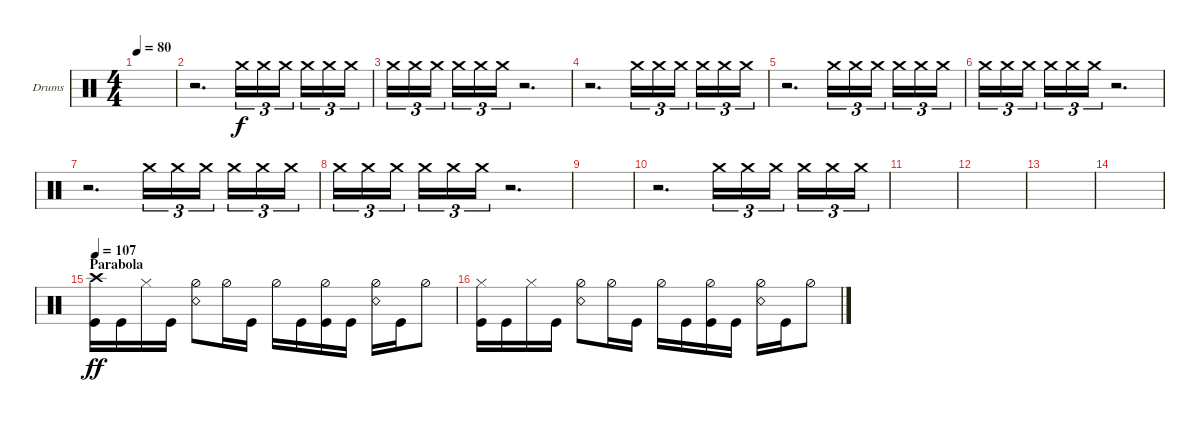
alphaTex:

\defaultSystemsLayout 4
\bracketExtendMode groupsimilarinstruments
\firstSystemTrackNameOrientation horizontal
\otherSystemsTrackNameOrientation horizontal
\track ("Danny Carey - Drums" "Drums") {instrument percussion}
\staff {score}
\articulation defaults
\ts (4 4)
\tempo 80
\clef neutral
\ks c
|
r.2{d} "Crash medium (hit)".16{tu (3 2)} "Crash medium (hit)".16{tu (3 2)} "Crash medium (hit)".16{tu (3 2)} "Crash medium (hit)".16{tu (3 2)} "Crash medium (hit)".16{tu (3 2)} "Crash medium (hit)".16{tu (3 2)} |
"Crash medium (hit)".16{tu (3 2)} "Crash medium (hit)".16{tu (3 2)} "Crash medium (hit)".16{tu (3 2)} "Crash medium (hit)".16{tu (3 2)} "Crash medium (hit)".16{tu (3 2)} "Crash medium (hit)".16{tu (3 2)} r.2{d} |
r.2{d} "Crash medium (hit)".16{tu (3 2)} "Crash medium (hit)".16{tu (3 2)} "Crash medium (hit)".16{tu (3 2)} "Crash medium (hit)".16{tu (3 2)} "Crash medium (hit)".16{tu (3 2)} "Crash medium (hit)".16{tu (3 2)} |
r.2{d} "Crash medium (hit)".16{tu (3 2)} "Crash medium (hit)".16{tu (3 2)} "Crash medium (hit)".16{tu (3 2)} "Crash medium (hit)".16{tu (3 2)} "Crash medium (hit)".16{tu (3 2)} "Crash medium (hit)".16{tu (3 2)} |
"Crash medium (hit)".16{tu (3 2)} "Crash medium (hit)".16{tu (3 2)} "Crash medium (hit)".16{tu (3 2)} "Crash medium (hit)".16{tu (3 2)} "Crash medium (hit)".16{tu (3 2)} "Crash medium (hit)".16{tu (3 2)} r.2{d} |
r.2{d} "Crash medium (hit)".16{tu (3 2)} "Crash medium (hit)".16{tu (3 2)} "Crash medium (hit)".16{tu (3 2)} "Crash medium (hit)".16{tu (3 2)} "Crash medium (hit)".16{tu (3 2)} "Crash medium (hit)".16{tu (3 2)} |
"Crash medium (hit)".16{tu (3 2)} "Crash medium (hit)".16{tu (3 2)} "Crash medium (hit)".16{tu (3 2)} "Crash medium (hit)".16{tu (3 2)} "Crash medium (hit)".16{tu (3 2)} "Crash medium (hit)".16{tu (3 2)} r.2{d} |
|
r.2{d} "Crash medium (hit)".16{tu (3 2)} "Crash medium (hit)".16{tu (3 2)} "Crash medium (hit)".16{tu (3 2)} "Crash medium (hit)".16{tu (3 2)} "Crash medium (hit)".16{tu (3 2)} "Crash medium (hit)".16{tu (3 2)} |
|
|
|
|
\section ("" "Parabola")
\tempo 107
\scale
0.263889 ("Kick (hit)" "Crash high (hit)").16{dy ff} "Kick (hit)".16 "Hi-Hat (closed)".16 "Kick (hit)".16 ("Snare (rim shot)" "Hi-Hat (half)").8 "Hi-Hat (half)".16 "Kick (hit)".16 "Hi-Hat (half)".16 "Kick (hit)".16 ("Kick (hit)" "Hi-Hat (half)").16 "Kick (hit)".16 ("Snare (rim shot)" "Hi-Hat (half)").16 "Kick (hit)".16 "Hi-Hat (half)".8 |
\scale
0.263889 ("Kick (hit)" "Hi-Hat (closed)").16 "Kick (hit)".16 "Hi-Hat (closed)".16 "Kick (hit)".16 ("Snare (rim shot)" "Hi-Hat (half)").8 "Hi-Hat (half)".16 "Kick (hit)".16 "Hi-Hat (half)".16 "Kick (hit)".16 ("Kick (hit)" "Hi-Hat (half)").16 "Kick (hit)".16 ("Snare (rim shot)" "Hi-Hat (half)").16 "Kick (hit)".16 "Hi-Hat (half)".8
